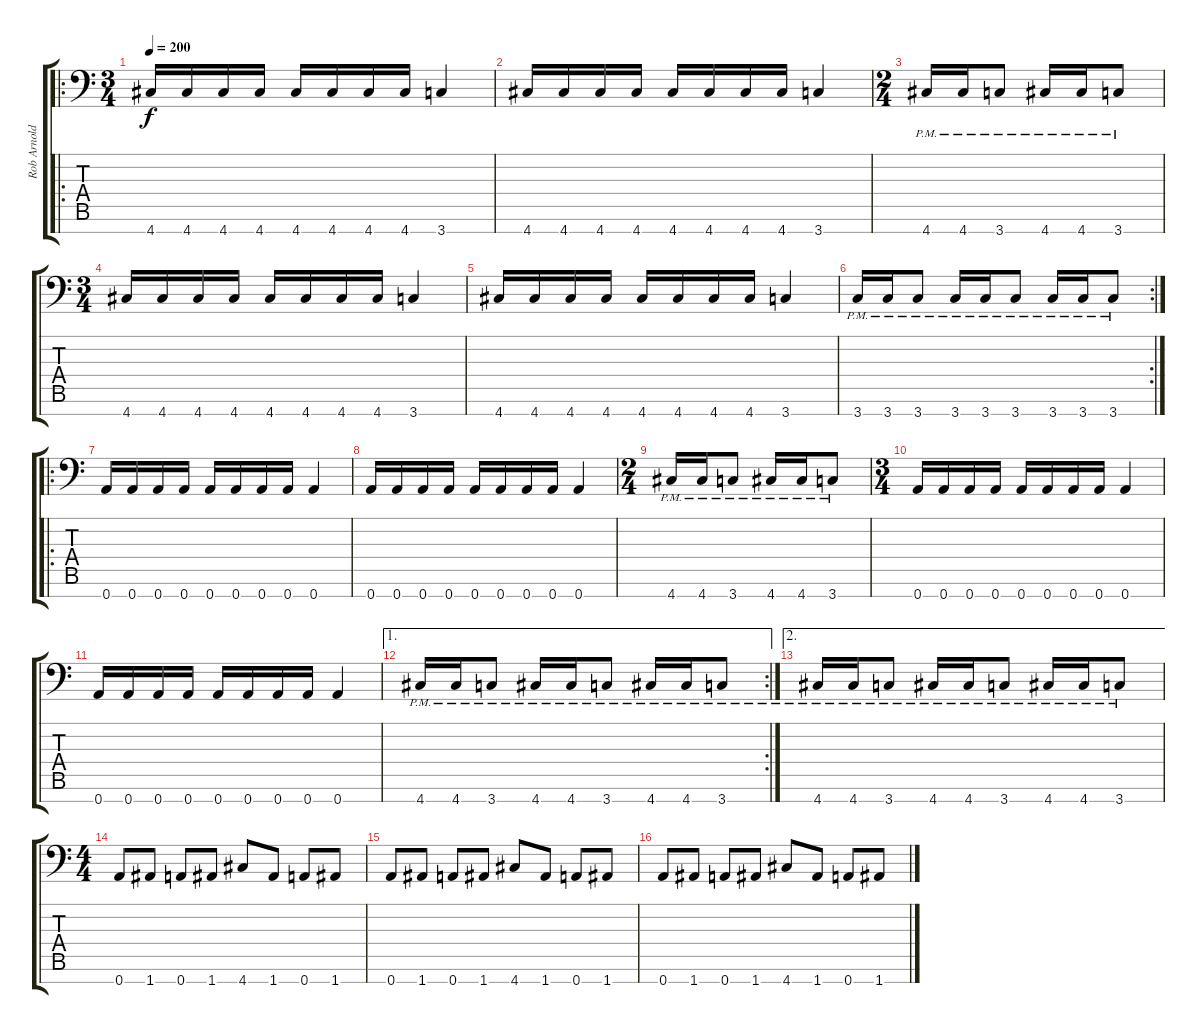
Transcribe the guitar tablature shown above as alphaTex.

\track ("Rob Arnold" "Rob Arnold") {instrument overdrivenguitar}
\staff {score tabs}
\tuning (E4 B3 G3 D3 A2 E2 A1) {hide}
\ro
\ts (3 4)
\tempo 200
\clef f4
\ks c
4.7.16{dy f instrument overdrivenguitar} 4.7.16 4.7.16 4.7.16 4.7.16 4.7.16 4.7.16 4.7.16 3.7.4 |
4.7.16 4.7.16 4.7.16 4.7.16 4.7.16 4.7.16 4.7.16 4.7.16 3.7.4 |
\ts (2 4)
4.7{pm}.16 4.7{pm}.16 3.7{pm}.8 4.7{pm}.16 4.7{pm}.16 3.7{pm}.8 |
\ts (3 4)
4.7.16 4.7.16 4.7.16 4.7.16 4.7.16 4.7.16 4.7.16 4.7.16 3.7.4 |
4.7.16 4.7.16 4.7.16 4.7.16 4.7.16 4.7.16 4.7.16 4.7.16 3.7.4 |
\rc 2
3.7{pm}.16 3.7{pm}.16 3.7{pm}.8 3.7{pm}.16 3.7{pm}.16 3.7{pm}.8 3.7{pm}.16 3.7{pm}.16 3.7{pm}.8 |
\ro
0.7.16 0.7.16 0.7.16 0.7.16 0.7.16 0.7.16 0.7.16 0.7.16 0.7.4 |
0.7.16 0.7.16 0.7.16 0.7.16 0.7.16 0.7.16 0.7.16 0.7.16 0.7.4 |
\ts (2 4)
4.7{pm}.16 4.7{pm}.16 3.7{pm}.8 4.7{pm}.16 4.7{pm}.16 3.7{pm}.8 |
\ts (3 4)
0.7.16 0.7.16 0.7.16 0.7.16 0.7.16 0.7.16 0.7.16 0.7.16 0.7.4 |
0.7.16 0.7.16 0.7.16 0.7.16 0.7.16 0.7.16 0.7.16 0.7.16 0.7.4 |
\ae 1
\rc 2
4.7{pm}.16 4.7{pm}.16 3.7{pm}.8 4.7{pm}.16 4.7{pm}.16 3.7{pm}.8 4.7{pm}.16 4.7{pm}.16 3.7{pm}.8 |
\ae 2
4.7{pm}.16 4.7{pm}.16 3.7{pm}.8 4.7{pm}.16 4.7{pm}.16 3.7{pm}.8 4.7{pm}.16 4.7{pm}.16 3.7{pm}.8 |
\ts (4 4)
0.7.8 1.7.8 0.7.8 1.7.8 4.7.8 1.7.8 0.7.8 1.7.8 |
0.7.8 1.7.8 0.7.8 1.7.8 4.7.8 1.7.8 0.7.8 1.7.8 |
0.7.8 1.7.8 0.7.8 1.7.8 4.7.8 1.7.8 0.7.8 1.7.8
